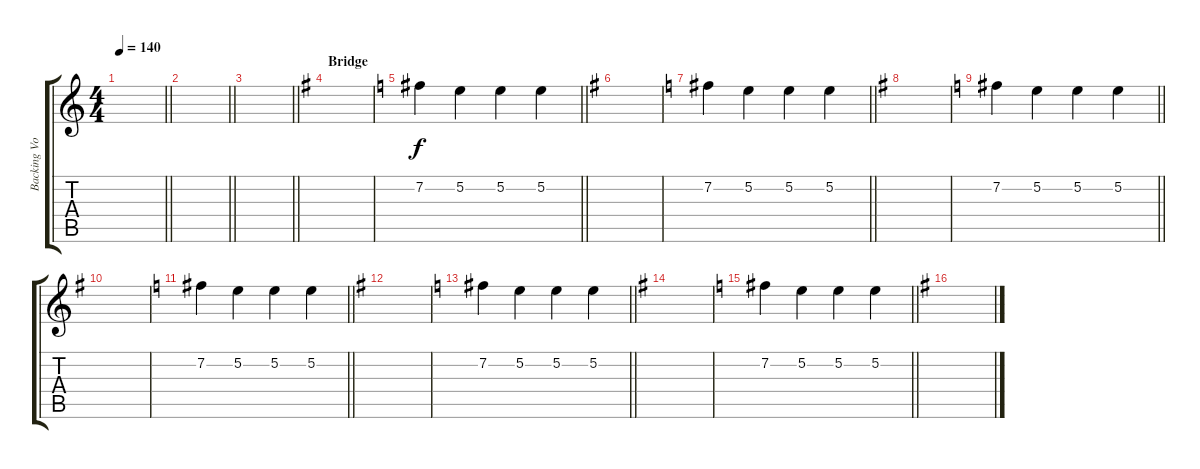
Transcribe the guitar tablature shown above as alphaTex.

\track ("Backing Vocals" "Backing Vo") {instrument distortionguitar}
\staff {score tabs}
\tuning (E4 B3 G3 D3 A2 E2) {hide}
\ts (4 4)
\tempo 140
\clef g2
\barLineRight lightlight
\ks c
|
\barLineRight lightlight
|
\barLineRight lightlight
|
\section ("" "Bridge")
\ks g
|
\barLineRight lightlight
\ks c
7.2.4 5.2.4 5.2.4 5.2.4 |
\ks g
|
\barLineRight lightlight
\ks c
7.2.4 5.2.4 5.2.4 5.2.4 |
\ks g
|
\barLineRight lightlight
\ks c
7.2.4 5.2.4 5.2.4 5.2.4 |
\ks g
|
\barLineRight lightlight
\ks c
7.2.4 5.2.4 5.2.4 5.2.4 |
\ks g
|
\barLineRight lightlight
\ks c
7.2.4 5.2.4 5.2.4 5.2.4 |
\ks g
|
\barLineRight lightlight
\ks c
7.2.4 5.2.4 5.2.4 5.2.4 |
\ks g
